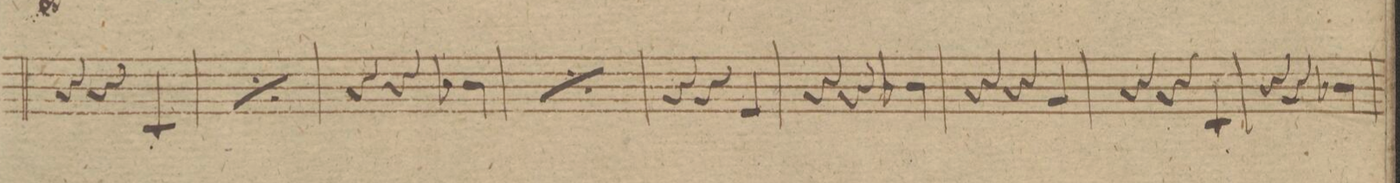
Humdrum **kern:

**kern	**dynam
*I"Clarino 2do in E.	*
*clefG2	*
*k[f#c#g#d#]	*
*M3/4	*
4r	.
4r	.
4e/	.
=29	=29
*rep	*
4r	.
4r	.
4e/	.
*Xrep	*
=30	=30
4r	.
4r	.
4ddX\	.
=31	=31
*rep	*
4r	.
4r	.
4ddX\	.
*Xrep	*
=32	=32
4r	.
4r	.
4g#/	.
=33	=33
4r	.
4r	.
4ddX\	.
=34	=34
4r	.
4r	.
4b\	.
=35	=35
4r	.
4r	.
4e/	.
=36	=36
4r	.
4r	.
4ddX\	.
=37	=37
*-	*-
